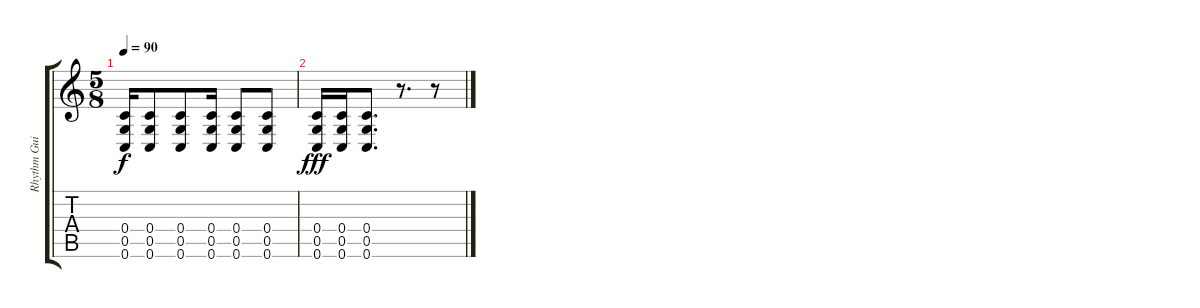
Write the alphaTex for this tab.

\track ("Rhythm Guitar" "Rhythm Gui") {instrument overdrivenguitar}
\staff {score tabs}
\tuning (D4 A3 F3 C3 G2 C2) {hide}
\ts (5 8)
\tempo 90
\clef g2
\ks c
(0.4 0.5 0.6).16{dy f} (0.4 0.5 0.6).8 (0.4 0.5 0.6).8 (0.4 0.5 0.6).16 (0.4 0.5 0.6).8 (0.4 0.5 0.6).8 |
(0.4 0.5 0.6).16{dy fff} (0.4 0.5 0.6).16 (0.4 0.5 0.6).8{d} r.8{d} r.8
